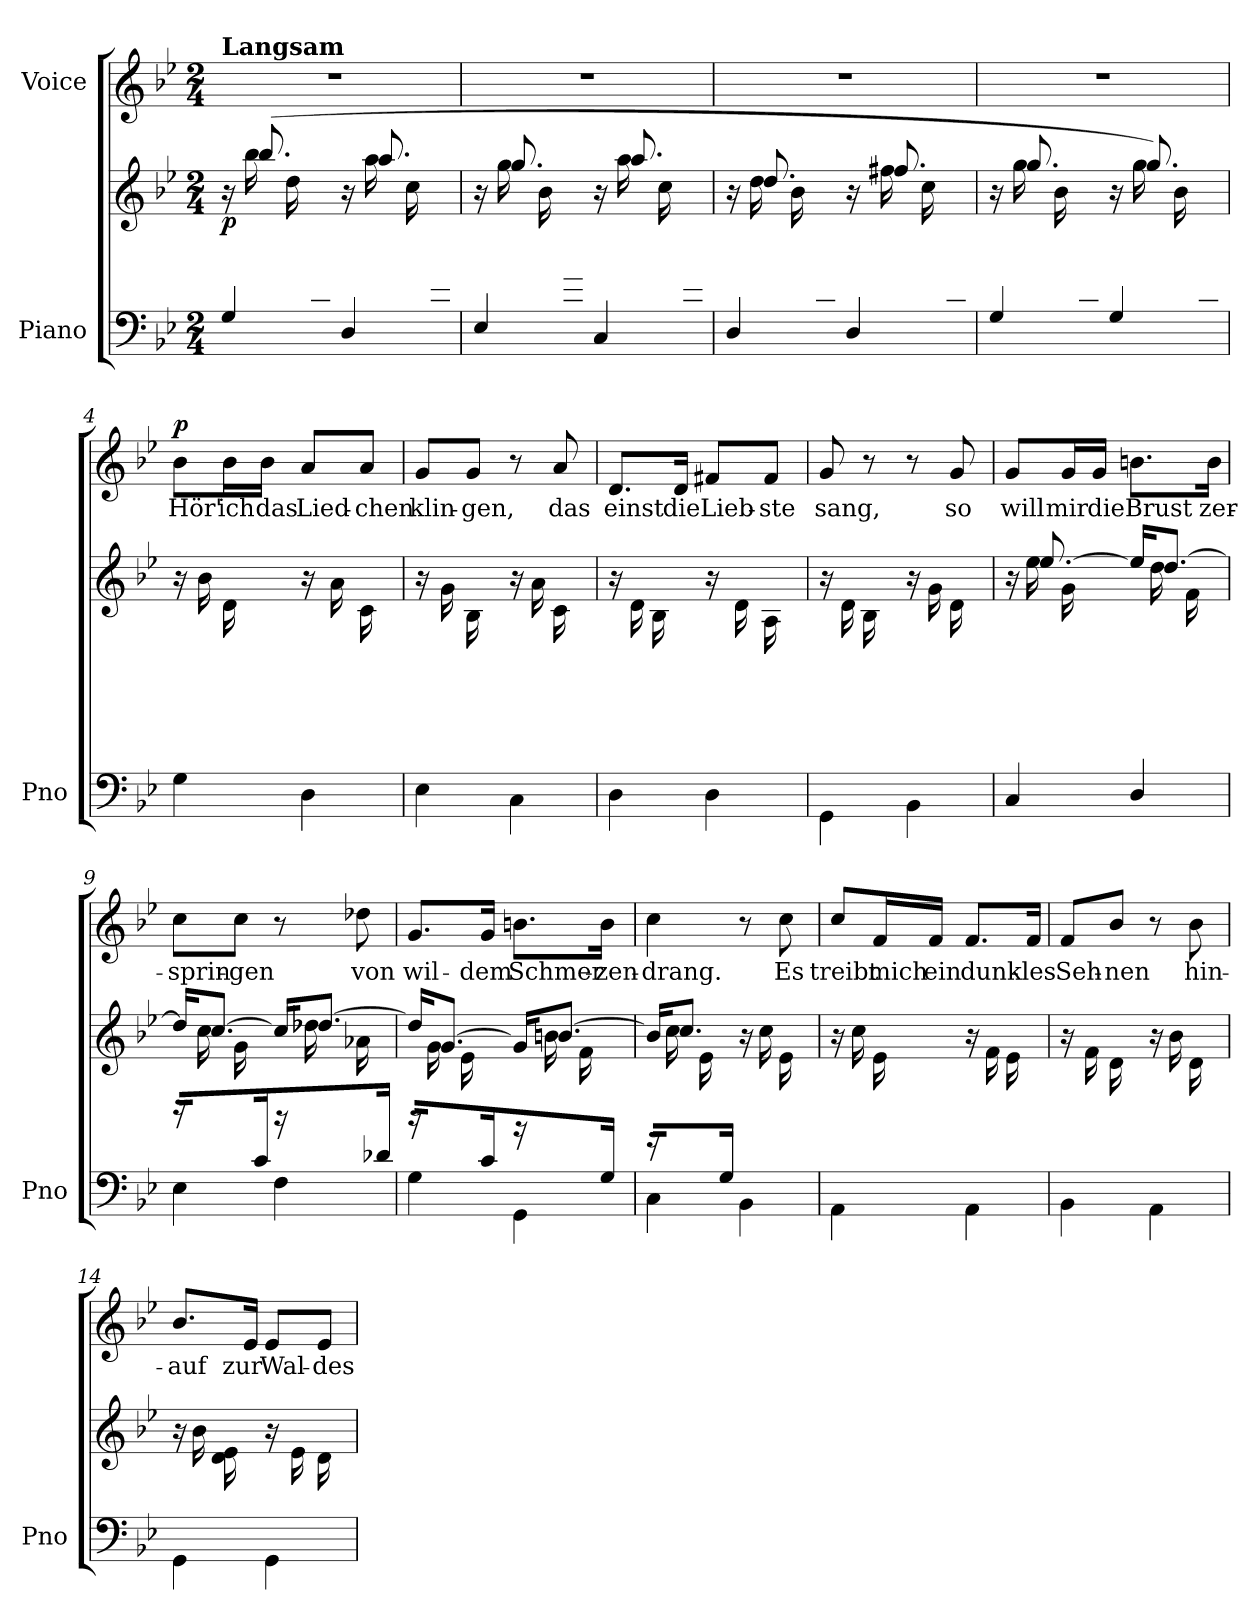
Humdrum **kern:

**kern	**kern	**dynam	**kern	**text	**dynam
*part2	*part2	*part2	*part1	*part1	*part1
*staff3	*staff2	*staff2/3	*staff1	*staff1	*staff1
*I"Piano	*	*	*I"Voice	*	*
*I'Pno	*	*	*	*	*
*clefF4	*clefG2	*	*clefG2	*	*
*k[b-e-]	*k[b-e-]	*	*k[b-e-]	*	*
*M2/4	*M2/4	*	*M2/4	*	*
*MM30	*MM30	*	*MM30	*	*
=	=	=	=	=	=
*^	*^	*	*	*	*
!	!	!	!	!	!LO:TX:a:B:t=Langsam	!	!
!	!	!	!	!LO:DY:b	!	!	!
4G/	8.ryy	16r	16ryy	p	2r	.	.
.	.	(8.bb-/	16bb-\LL	.	.	.	.
.	.	.	16dd\	.	.	.	.
.	16d/JJ	.	8ryy	.	.	.	.
4D/	8.ryy	16r	.	.	.	.	.
.	.	8.aa/	16aa\LL	.	.	.	.
.	.	.	16cc\	.	.	.	.
.	16f#X/JJ	.	16ryy	.	.	.	.
=1	=1	=1	=1	=1	=1	=1	=1
4E-/	8.ryy	16r	16ryy	.	2r	.	.
.	.	8.gg/	16gg\LL	.	.	.	.
.	.	.	16b-\	.	.	.	.
.	16g/JJ	.	8ryy	.	.	.	.
4C/	8.ryy	16r	.	.	.	.	.
.	.	8.aa/	16aa\LL	.	.	.	.
.	.	.	16cc\	.	.	.	.
.	16e-/JJ	.	16ryy	.	.	.	.
=2	=2	=2	=2	=2	=2	=2	=2
4D/	8.ryy	16r	16ryy	.	2r	.	.
.	.	8.dd/	16dd\LL	.	.	.	.
.	.	.	16b-\	.	.	.	.
.	16d/JJ	.	8ryy	.	.	.	.
4D/	8.ryy	16r	.	.	.	.	.
.	.	8.ff#X/	16ff#X\LL	.	.	.	.
.	.	.	16cc\	.	.	.	.
.	16d/JJ	.	16ryy	.	.	.	.
=3	=3	=3	=3	=3	=3	=3	=3
4G/	8.ryy	16r	16ryy	.	2r	.	.
.	.	8.gg/	16gg\LL	.	.	.	.
.	.	.	16b-\	.	.	.	.
.	16d/JJ	.	8ryy	.	.	.	.
4G/	8.ryy	16r	.	.	.	.	.
.	.	8.gg/)	16gg\LL	.	.	.	.
.	.	.	16b-\	.	.	.	.
.	16d/JJ	.	16ryy	.	.	.	.
!!LO:LB:g=z
=4	=4	=4	=4	=4	=4	=4	=4
!	!	!	!	!	!	!LO:LY:b	!LO:DY:a
*	*	*v	*v	*	*	*	*
8.ryy	4G\	16r	.	8b-\L	Hör'	p
.	.	16b-\LL	.	.	.	.
!	!	!	!	!	!LO:LY:b	!
.	.	16d\	.	16b-\L	ich	.
!	!	!	!	!	!LO:LY:b	!
16B-/JJ	.	16ryy	.	16b-\JJ	das	.
!	!	!	!	!	!LO:LY:b	!
8.ryy	4D\	16r	.	8a/L	Lied-	.
.	.	16a\LL	.	.	.	.
!	!	!	!	!	!LO:LY:b	!
.	.	16c\	.	8a/J	-chen	.
16F#X/JJ	.	16ryy	.	.	.	.
=5	=5	=5	=5	=5	=5	=5
!	!	!	!	!	!LO:LY:b	!
8.ryy	4E-\	16r	.	8g/L	klin-	.
.	.	16g\LL	.	.	.	.
!	!	!	!	!	!LO:LY:b	!
.	.	16B-\	.	8g/J	-gen,	.
16G/JJ	.	16ryy	.	.	.	.
8.ryy	4C\	16r	.	8r	.	.
.	.	16a\LL	.	.	.	.
!	!	!	!	!	!LO:LY:b	!
.	.	16c\	.	8a/	das	.
16E-/JJ	.	16ryy	.	.	.	.
=6	=6	=6	=6	=6	=6	=6
!	!	!	!	!	!LO:LY:b	!
8.ryy	4D\	16r	.	8.d/L	einst	.
.	.	16d\LL	.	.	.	.
.	.	16B-\	.	.	.	.
!	!	!	!	!	!LO:LY:b	!
16G/JJ	.	16ryy	.	16d/Jk	die	.
!	!	!	!	!	!LO:LY:b	!
8.ryy	4D\	16r	.	8f#X/L	Lieb-	.
.	.	16d\LL	.	.	.	.
!	!	!	!	!	!LO:LY:b	!
.	.	16A\	.	8f#/J	-ste	.
16F#X/JJ	.	16ryy	.	.	.	.
=7	=7	=7	=7	=7	=7	=7
!	!	!	!	!	!LO:LY:b	!
8.ryy	4GG\	16r	.	8g/	sang,	.
.	.	16d\LL	.	.	.	.
.	.	16B-\	.	8r	.	.
16G/JJ	.	16ryy	.	.	.	.
8.ryy	4BB-\	16r	.	8r	.	.
.	.	16g\LL	.	.	.	.
!	!	!	!	!	!LO:LY:b	!
.	.	16d\	.	8g/	so	.
16G/JJ	.	16ryy	.	.	.	.
!!LO:LB:g=z
=8	=8	=8	=8	=8	=8	=8
*	*	*^	*	*	*	*
!	!	!	!	!	!	!LO:LY:b	!
4C/	8.ryy	16r	16ryy	.	8g/L	will	.
.	.	[8.ee-/	16ee-\LL	.	.	.	.
!	!	!	!	!	!	!LO:LY:b	!
.	.	.	16g\	.	16g/L	mir	.
!	!	!	!	!	!	!LO:LY:b	!
.	16G/JJ	.	8ryy	.	16g/JJ	die	.
!	!	!	!	!	!	!LO:LY:b	!
4D/	16rbbb	16ee-/KL]	.	.	8.bn\L	Brust	.
.	8ryy	[8.dd/J	16dd\LL	.	.	.	.
.	.	.	16f\	.	.	.	.
!	!	!	!	!	!	!LO:LY:b	!
.	16Bn/JJ	.	16ryy	.	16b\Jk	zer-	.
=9	=9	=9	=9	=9	=9	=9	=9
!	!	!	!	!	!	!LO:LY:b	!
16rff	4E-\	16dd/KL]	16ryy	.	8cc\L	-sprin-	.
8ryy	.	[8.cc/J	16cc\LL	.	.	.	.
!	!	!	!	!	!	!LO:LY:b	!
.	.	.	16g\	.	8cc\J	-gen	.
16c/JJ	.	.	8ryy	.	.	.	.
16rdd	4F\	16cc/KL]	.	.	8r	.	.
8ryy	.	[8.dd-X/J	16dd-X\LL	.	.	.	.
!	!	!	!	!	!	!LO:LY:b	!
.	.	.	16a-X\	.	8dd-X\	von	.
16d-X/JJ	.	.	16ryy	.	.	.	.
=10	=10	=10	=10	=10	=10	=10	=10
!	!	!	!	!	!	!LO:LY:b	!
16rdd	4G\	16dd-/KL]	16ryy	.	8.g/L	wil-	.
8ryy	.	[8.g/J	16g\LL	.	.	.	.
.	.	.	16e-\	.	.	.	.
!	!	!	!	!	!	!LO:LY:b	!
16c/JJ	.	.	8ryy	.	16g/Jk	-dem	.
!	!	!	!	!	!	!LO:LY:b	!
16rb	4GG\	16g/KL]	.	.	8.bn\L	Schmer-	.
8ryy	.	[8.bn/J	16bn\LL	.	.	.	.
.	.	.	16f\	.	.	.	.
!	!	!	!	!	!	!LO:LY:b	!
16G/JJ	.	.	16ryy	.	16b\Jk	-zen-	.
=11	=11	=11	=11	=11	=11	=11	=11
*	*^	*	*	*	*	*	*
!	!	!	!	!	!	!	!LO:LY:b	!
4..ryy	16rg	4C\	16b/KL]	16ryy	.	4cc\	-drang.	.
.	8ryy	.	8.cc/J	16cc\LL	.	.	.	.
.	.	.	.	16e-\	.	.	.	.
.	16G/JJ	.	.	16ryy	.	.	.	.
.	4ryy	4BB-\	16r	4ryy	.	8r	.	.
.	.	.	16cc\LL	.	.	.	.	.
!	!	!	!	!	!	!	!LO:LY:b	!
.	.	.	16e-\	.	.	8cc\	Es	.
16G-X/JJ	.	.	16ryy	.	.	.	.	.
*	*v	*v	*	*	*	*	*	*
*	*	*v	*v	*	*	*	*
!!LO:PB:g=z
=12	=12	=12	=12	=12	=12	=12
!	!	!	!	!	!LO:LY:b	!
8.ryy	4AA\	16r	.	8cc/L	treibt	.
.	.	16cc\LL	.	.	.	.
!	!	!	!	!	!LO:LY:b	!
.	.	16e-\	.	16f/L	mich	.
!	!	!	!	!	!LO:LY:b	!
16F/JJ	.	16ryy	.	16f/JJ	ein	.
!	!	!	!	!	!LO:LY:b	!
8.ryy	4AA\	16r	.	8.f/L	dunk-	.
.	.	16f\LL	.	.	.	.
.	.	16e-\	.	.	.	.
!	!	!	!	!	!LO:LY:b	!
16F/JJ	.	16ryy	.	16f/Jk	-les	.
=13	=13	=13	=13	=13	=13	=13
!	!	!	!	!	!LO:LY:b	!
8.ryy	4BB-\	16r	.	8f/L	Seh-	.
.	.	16f\LL	.	.	.	.
!	!	!	!	!	!LO:LY:b	!
.	.	16d\	.	8b-/J	-nen	.
16F/JJ	.	16ryy	.	.	.	.
8.ryy	4AA\	16r	.	8r	.	.
.	.	16b-\LL	.	.	.	.
!	!	!	!	!	!LO:LY:b	!
.	.	16d\	.	8b-\	hin-	.
16F/JJ	.	16ryy	.	.	.	.
=14	=14	=14	=14	=14	=14	=14
!	!	!	!	!	!LO:LY:b	!
8.ryy	4GG\	16r	.	8.b-/L	-auf	.
.	.	16b-\LL	.	.	.	.
.	.	16d\ 16e-\	.	.	.	.
!	!	!	!	!	!LO:LY:b	!
16E-/JJ	.	16ryy	.	16e-/Jk	zur	.
!	!	!	!	!	!LO:LY:b	!
8.ryy	4GG\	16r	.	8e-/L	Wal-	.
.	.	16e-\LL	.	.	.	.
!	!	!	!	!	!LO:LY:b	!
.	.	16d\	.	8e-/J	-des-	.
16E-/JJ	.	16ryy	.	.	.	.
*v	*v	*	*	*	*	*
=	=	=	=	=	=
*-	*-	*-	*-	*-	*-
